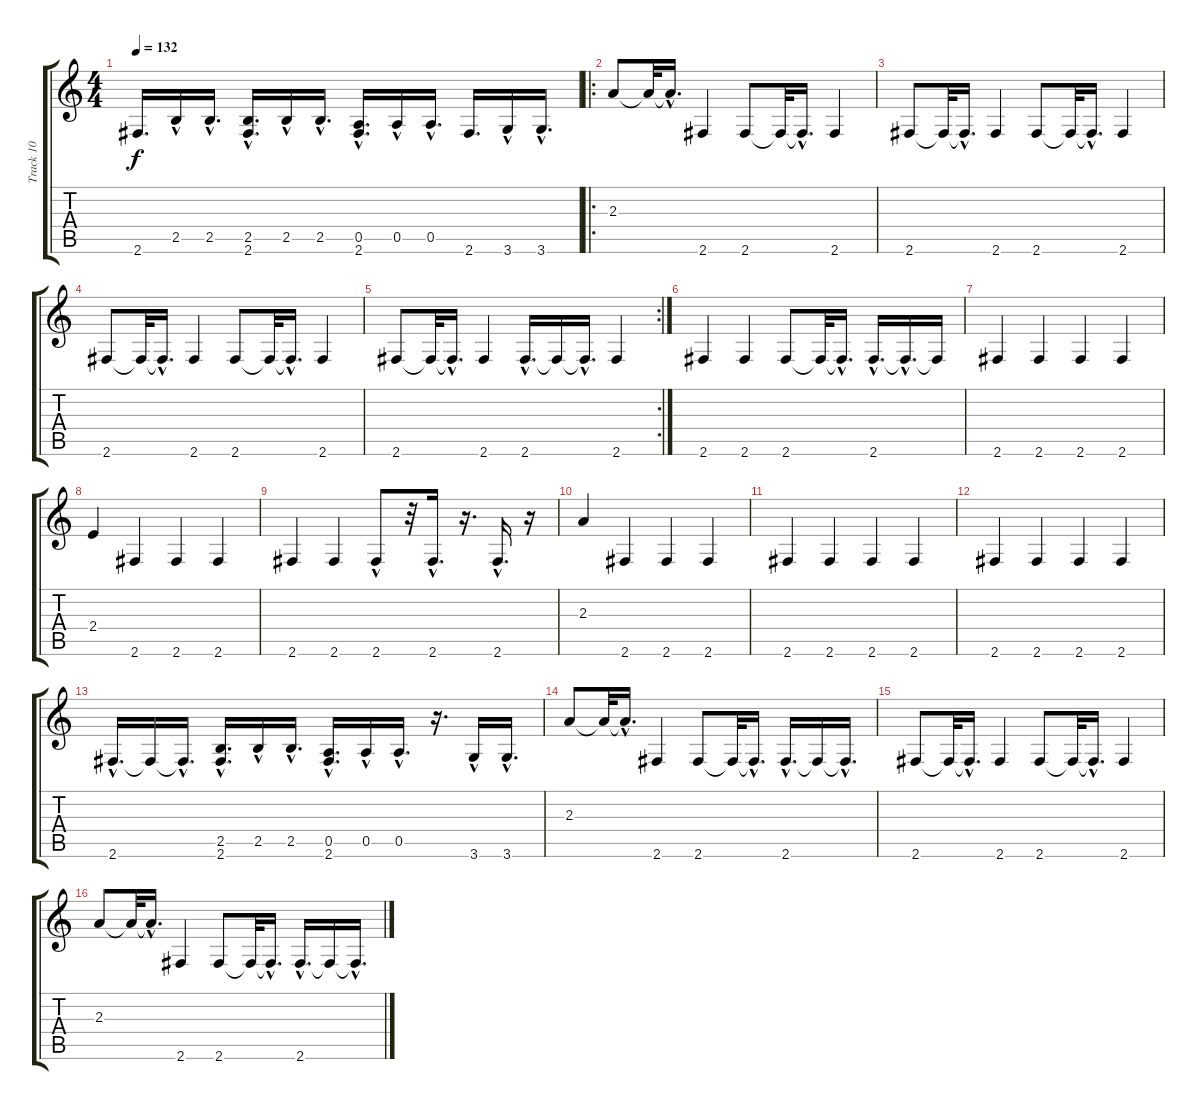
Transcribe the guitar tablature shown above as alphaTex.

\track ("Track 10" "Track 10") {instrument acousticguitarnylon}
\staff {score tabs}
\tuning (E4 B3 G3 D3 A2 E2) {hide}
\ts (4 4)
\tempo 132
\clef g2
\ks c
2.6.16{d dy f} 2.5{hac}.16 2.5{hac}.16{d} (2.5{hac} 2.6).16{d} 2.5{hac}.16 2.5{hac}.16{d} (0.5{hac} 2.6).16{d} 0.5{hac}.16 0.5{hac}.16{d} 2.6.16{d} 3.6{hac}.16 3.6{hac}.16{d} |
\ro
2.3.8 2.3{t}.32 2.3{hac t}.16{d} 2.6.4 2.6.8 2.6{t}.32 2.6{hac t}.16{d} 2.6.4 |
2.6.8 2.6{t}.32 2.6{hac t}.16{d} 2.6.4 2.6.8 2.6{t}.32 2.6{hac t}.16{d} 2.6.4 |
2.6.8 2.6{t}.32 2.6{hac t}.16{d} 2.6.4 2.6.8 2.6{t}.32 2.6{hac t}.16{d} 2.6.4 |
\rc 2
2.6.8 2.6{t}.32 2.6{hac t}.16{d} 2.6.4 2.6{hac}.16{d} 2.6{t}.16 2.6{hac t}.16{d} 2.6.4 |
2.6.4 2.6.4 2.6.8 2.6{t}.32 2.6{hac t}.16{d} 2.6{hac}.16{d} 2.6{hac t}.16{d} 2.6{t}.16 |
2.6.4 2.6.4 2.6.4 2.6.4 |
2.4.4 2.6.4 2.6.4 2.6.4 |
2.6.4 2.6.4 2.6{hac}.8 r.32 2.6{hac}.16{d} r.16{d} 2.6{hac}.16{d} r.16 |
2.3.4 2.6.4 2.6.4 2.6.4 |
2.6.4 2.6.4 2.6.4 2.6.4 |
2.6.4 2.6.4 2.6.4 2.6.4 |
2.6{hac}.16{d} 2.6{t}.16 2.6{hac t}.16{d} (2.5{hac} 2.6).16{d} 2.5{hac}.16 2.5{hac}.16{d} (0.5{hac} 2.6).16{d} 0.5{hac}.16 0.5{hac}.16{d} r.16{d} 3.6{hac}.16 3.6{hac}.16{d} |
2.3.8 2.3{t}.32 2.3{hac t}.16{d} 2.6.4 2.6.8 2.6{t}.32 2.6{hac t}.16{d} 2.6{hac}.16{d} 2.6{t}.16 2.6{hac t}.16{d} |
2.6.8 2.6{t}.32 2.6{hac t}.16{d} 2.6.4 2.6.8 2.6{t}.32 2.6{hac t}.16{d} 2.6.4 |
2.3.8 2.3{t}.32 2.3{hac t}.16{d} 2.6.4 2.6.8 2.6{t}.32 2.6{hac t}.16{d} 2.6{hac}.16{d} 2.6{t}.16 2.6{hac t}.16{d}
